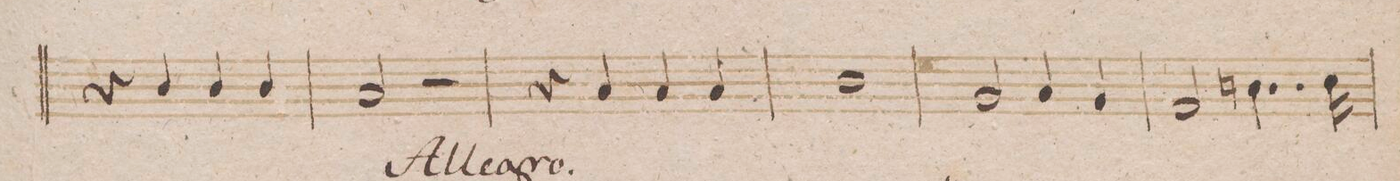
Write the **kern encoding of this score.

**kern	**dynam
*I"Oboe 2do	*
*clefG2	*
*k[b-]	*
*met(c)	*
*M4/4	*
4r	.
4b-/	.
4b-/	.
4b-/	.
=6	=6
2a/	.
2r	.
=7	=7
4r	.
4a/	.
4a/	.
4a/	.
=8	=8
1b-\	.
=9	=9
2g/	.
4a/	.
4g/	.
=10	=10
2f/	.
4..bn\	.
16cc\	.
=11	=11
*-	*-
